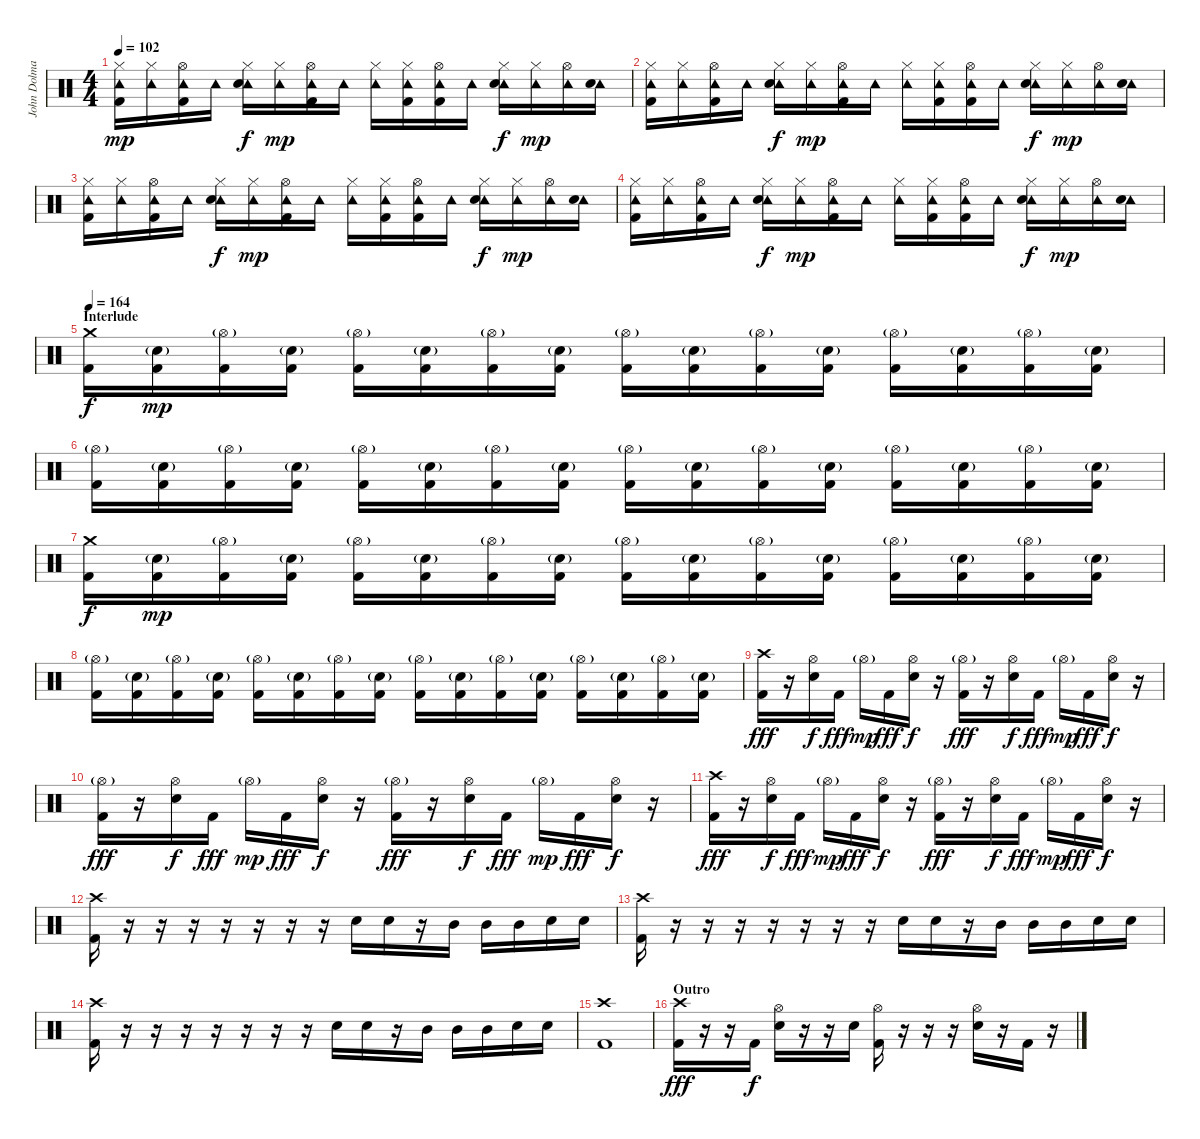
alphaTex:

\track ("John Dolmayan (Drums)" "John Dolma") {instrument percussion}
\staff {score}
\articulation defaults
\ts (4 4)
\tempo 102
\clef neutral
\ks c
("Hi-Hat (closed)" "Tambourine (hit)" "Kick (hit) 2").16{dy mp} ("Hi-Hat (closed)" "Tambourine (hit)").16 ("Hi-Hat (open)" "Tambourine (hit)" "Kick (hit) 2").16 "Tambourine (hit)".16 ("Hi-Hat (closed)" "Tambourine (hit)" "Electric Snare (hit)").16{dy f} ("Hi-Hat (closed)" "Tambourine (hit)").16{dy mp} ("Hi-Hat (open)" "Tambourine (hit)" "Kick (hit) 2").16 "Tambourine (hit)".16 ("Hi-Hat (closed)" "Tambourine (hit)").16 ("Hi-Hat (closed)" "Tambourine (hit)" "Kick (hit) 2").16 ("Hi-Hat (open)" "Tambourine (hit)" "Kick (hit) 2").16 "Tambourine (hit)".16 ("Hi-Hat (closed)" "Tambourine (hit)" "Electric Snare (hit)").16{dy f} ("Hi-Hat (closed)" "Tambourine (hit)").16{dy mp} ("Hi-Hat (open)" "Tambourine (hit)").16 ("Tambourine (hit)" "Electric Snare (hit)").16 |
("Hi-Hat (closed)" "Tambourine (hit)" "Kick (hit) 2").16 ("Hi-Hat (closed)" "Tambourine (hit)").16 ("Hi-Hat (open)" "Tambourine (hit)" "Kick (hit) 2").16 "Tambourine (hit)".16 ("Hi-Hat (closed)" "Tambourine (hit)" "Electric Snare (hit)").16{dy f} ("Hi-Hat (closed)" "Tambourine (hit)").16{dy mp} ("Hi-Hat (open)" "Tambourine (hit)" "Kick (hit) 2").16 "Tambourine (hit)".16 ("Hi-Hat (closed)" "Tambourine (hit)").16 ("Hi-Hat (closed)" "Tambourine (hit)" "Kick (hit) 2").16 ("Hi-Hat (open)" "Tambourine (hit)" "Kick (hit) 2").16 "Tambourine (hit)".16 ("Hi-Hat (closed)" "Tambourine (hit)" "Electric Snare (hit)").16{dy f} ("Hi-Hat (closed)" "Tambourine (hit)").16{dy mp} ("Hi-Hat (open)" "Tambourine (hit)").16 ("Tambourine (hit)" "Electric Snare (hit)").16 |
("Hi-Hat (closed)" "Tambourine (hit)" "Kick (hit) 2").16 ("Hi-Hat (closed)" "Tambourine (hit)").16 ("Hi-Hat (open)" "Tambourine (hit)" "Kick (hit) 2").16 "Tambourine (hit)".16 ("Hi-Hat (closed)" "Tambourine (hit)" "Electric Snare (hit)").16{dy f} ("Hi-Hat (closed)" "Tambourine (hit)").16{dy mp} ("Hi-Hat (open)" "Tambourine (hit)" "Kick (hit) 2").16 "Tambourine (hit)".16 ("Hi-Hat (closed)" "Tambourine (hit)").16 ("Hi-Hat (closed)" "Tambourine (hit)" "Kick (hit) 2").16 ("Hi-Hat (open)" "Tambourine (hit)" "Kick (hit) 2").16 "Tambourine (hit)".16 ("Hi-Hat (closed)" "Tambourine (hit)" "Electric Snare (hit)").16{dy f} ("Hi-Hat (closed)" "Tambourine (hit)").16{dy mp} ("Hi-Hat (open)" "Tambourine (hit)").16 ("Tambourine (hit)" "Electric Snare (hit)").16 |
("Hi-Hat (closed)" "Tambourine (hit)" "Kick (hit) 2").16 ("Hi-Hat (closed)" "Tambourine (hit)").16 ("Hi-Hat (open)" "Tambourine (hit)" "Kick (hit) 2").16 "Tambourine (hit)".16 ("Hi-Hat (closed)" "Tambourine (hit)" "Electric Snare (hit)").16{dy f} ("Hi-Hat (closed)" "Tambourine (hit)").16{dy mp} ("Hi-Hat (open)" "Tambourine (hit)" "Kick (hit) 2").16 "Tambourine (hit)".16 ("Hi-Hat (closed)" "Tambourine (hit)").16 ("Hi-Hat (closed)" "Tambourine (hit)" "Kick (hit) 2").16 ("Hi-Hat (open)" "Tambourine (hit)" "Kick (hit) 2").16 "Tambourine (hit)".16 ("Hi-Hat (closed)" "Tambourine (hit)" "Electric Snare (hit)").16{dy f} ("Hi-Hat (closed)" "Tambourine (hit)").16{dy mp} ("Hi-Hat (open)" "Tambourine (hit)").16 ("Tambourine (hit)" "Electric Snare (hit)").16 |
\section ("" "Interlude")
\tempo 164
("Crash medium (hit)" "Kick (hit) 2").16{dy f} ("Electric Snare (hit)"{g} "Kick (hit) 2").16{dy mp} ("Hi-Hat (open)"{g} "Kick (hit) 2").16 ("Electric Snare (hit)"{g} "Kick (hit) 2").16 ("Hi-Hat (open)"{g} "Kick (hit) 2").16 ("Electric Snare (hit)"{g} "Kick (hit) 2").16 ("Hi-Hat (open)"{g} "Kick (hit) 2").16 ("Electric Snare (hit)"{g} "Kick (hit) 2").16 ("Hi-Hat (open)"{g} "Kick (hit) 2").16 ("Electric Snare (hit)"{g} "Kick (hit) 2").16 ("Hi-Hat (open)"{g} "Kick (hit) 2").16 ("Electric Snare (hit)"{g} "Kick (hit) 2").16 ("Hi-Hat (open)"{g} "Kick (hit) 2").16 ("Electric Snare (hit)"{g} "Kick (hit) 2").16 ("Hi-Hat (open)"{g} "Kick (hit) 2").16 ("Electric Snare (hit)"{g} "Kick (hit) 2").16 |
("Hi-Hat (open)"{g} "Kick (hit) 2").16 ("Electric Snare (hit)"{g} "Kick (hit) 2").16 ("Hi-Hat (open)"{g} "Kick (hit) 2").16 ("Electric Snare (hit)"{g} "Kick (hit) 2").16 ("Hi-Hat (open)"{g} "Kick (hit) 2").16 ("Electric Snare (hit)"{g} "Kick (hit) 2").16 ("Hi-Hat (open)"{g} "Kick (hit) 2").16 ("Electric Snare (hit)"{g} "Kick (hit) 2").16 ("Hi-Hat (open)"{g} "Kick (hit) 2").16 ("Electric Snare (hit)"{g} "Kick (hit) 2").16 ("Hi-Hat (open)"{g} "Kick (hit) 2").16 ("Electric Snare (hit)"{g} "Kick (hit) 2").16 ("Hi-Hat (open)"{g} "Kick (hit) 2").16 ("Electric Snare (hit)"{g} "Kick (hit) 2").16 ("Hi-Hat (open)"{g} "Kick (hit) 2").16 ("Electric Snare (hit)"{g} "Kick (hit) 2").16 |
("Crash medium (hit)" "Kick (hit) 2").16{dy f} ("Electric Snare (hit)"{g} "Kick (hit) 2").16{dy mp} ("Hi-Hat (open)"{g} "Kick (hit) 2").16 ("Electric Snare (hit)"{g} "Kick (hit) 2").16 ("Hi-Hat (open)"{g} "Kick (hit) 2").16 ("Electric Snare (hit)"{g} "Kick (hit) 2").16 ("Hi-Hat (open)"{g} "Kick (hit) 2").16 ("Electric Snare (hit)"{g} "Kick (hit) 2").16 ("Hi-Hat (open)"{g} "Kick (hit) 2").16 ("Electric Snare (hit)"{g} "Kick (hit) 2").16 ("Hi-Hat (open)"{g} "Kick (hit) 2").16 ("Electric Snare (hit)"{g} "Kick (hit) 2").16 ("Hi-Hat (open)"{g} "Kick (hit) 2").16 ("Electric Snare (hit)"{g} "Kick (hit) 2").16 ("Hi-Hat (open)"{g} "Kick (hit) 2").16 ("Electric Snare (hit)"{g} "Kick (hit) 2").16 |
("Hi-Hat (open)"{g} "Kick (hit) 2").16 ("Electric Snare (hit)"{g} "Kick (hit) 2").16 ("Hi-Hat (open)"{g} "Kick (hit) 2").16 ("Electric Snare (hit)"{g} "Kick (hit) 2").16 ("Hi-Hat (open)"{g} "Kick (hit) 2").16 ("Electric Snare (hit)"{g} "Kick (hit) 2").16 ("Hi-Hat (open)"{g} "Kick (hit) 2").16 ("Electric Snare (hit)"{g} "Kick (hit) 2").16 ("Hi-Hat (open)"{g} "Kick (hit) 2").16 ("Electric Snare (hit)"{g} "Kick (hit) 2").16 ("Hi-Hat (open)"{g} "Kick (hit) 2").16 ("Electric Snare (hit)"{g} "Kick (hit) 2").16 ("Hi-Hat (open)"{g} "Kick (hit) 2").16 ("Electric Snare (hit)"{g} "Kick (hit) 2").16 ("Hi-Hat (open)"{g} "Kick (hit) 2").16 ("Electric Snare (hit)"{g} "Kick (hit) 2").16 |
("Crash high (hit)" "Kick (hit) 2").16{dy fff} r.16 ("Hi-Hat (open)" "Electric Snare (hit)").16{dy f} "Kick (hit) 2".16{dy fff} "Hi-Hat (open)"{g}.16{dy mp} "Kick (hit) 2".16{dy fff} ("Hi-Hat (open)" "Electric Snare (hit)").16{dy f} r.16 ("Hi-Hat (open)"{g} "Kick (hit) 2").16{dy fff} r.16 ("Hi-Hat (open)" "Electric Snare (hit)").16{dy f} "Kick (hit) 2".16{dy fff} "Hi-Hat (open)"{g}.16{dy mp} "Kick (hit) 2".16{dy fff} ("Hi-Hat (open)" "Electric Snare (hit)").16{dy f} r.16 |
("Hi-Hat (open)"{g} "Kick (hit) 2").16{dy fff} r.16 ("Hi-Hat (open)" "Electric Snare (hit)").16{dy f} "Kick (hit) 2".16{dy fff} "Hi-Hat (open)"{g}.16{dy mp} "Kick (hit) 2".16{dy fff} ("Hi-Hat (open)" "Electric Snare (hit)").16{dy f} r.16 ("Hi-Hat (open)"{g} "Kick (hit) 2").16{dy fff} r.16 ("Hi-Hat (open)" "Electric Snare (hit)").16{dy f} "Kick (hit) 2".16{dy fff} "Hi-Hat (open)"{g}.16{dy mp} "Kick (hit) 2".16{dy fff} ("Hi-Hat (open)" "Electric Snare (hit)").16{dy f} r.16 |
("Crash high (hit)" "Kick (hit) 2").16{dy fff} r.16 ("Hi-Hat (open)" "Electric Snare (hit)").16{dy f} "Kick (hit) 2".16{dy fff} "Hi-Hat (open)"{g}.16{dy mp} "Kick (hit) 2".16{dy fff} ("Hi-Hat (open)" "Electric Snare (hit)").16{dy f} r.16 ("Hi-Hat (open)"{g} "Kick (hit) 2").16{dy fff} r.16 ("Hi-Hat (open)" "Electric Snare (hit)").16{dy f} "Kick (hit) 2".16{dy fff} "Hi-Hat (open)"{g}.16{dy mp} "Kick (hit) 2".16{dy fff} ("Hi-Hat (open)" "Electric Snare (hit)").16{dy f} r.16 |
("Crash high (hit)" "Kick (hit) 2").16 r.16 r.16 r.16 r.16 r.16 r.16 r.16 "Electric Snare (hit)".16 "Electric Snare (hit)".16 r.16 "Mid Tom (hit)".16 "Mid Tom (hit)".16 "Mid Tom (hit)".16 "Electric Snare (hit)".16 "Electric Snare (hit)".16 |
("Crash high (hit)" "Kick (hit) 2").16 r.16 r.16 r.16 r.16 r.16 r.16 r.16 "Electric Snare (hit)".16 "Electric Snare (hit)".16 r.16 "Mid Tom (hit)".16 "Mid Tom (hit)".16 "Mid Tom (hit)".16 "Electric Snare (hit)".16 "Electric Snare (hit)".16 |
("Crash high (hit)" "Kick (hit) 2").16 r.16 r.16 r.16 r.16 r.16 r.16 r.16 "Electric Snare (hit)".16 "Electric Snare (hit)".16 r.16 "Mid Tom (hit)".16 "Mid Tom (hit)".16 "Mid Tom (hit)".16 "Electric Snare (hit)".16 "Electric Snare (hit)".16 |
("Crash high (hit)" "Kick (hit) 2").1 |
\section ("" "Outro")
("Crash high (hit)" "Kick (hit) 2").16{dy fff} r.16 r.16 "Kick (hit) 2".16{dy f} ("Hi-Hat (open)" "Electric Snare (hit)").16 r.16 r.16 "Electric Snare (hit)".16 ("Hi-Hat (open)" "Kick (hit) 2").16 r.16 r.16 r.16 ("Hi-Hat (open)" "Electric Snare (hit)").16 r.16 "Kick (hit) 2".16 r.16
